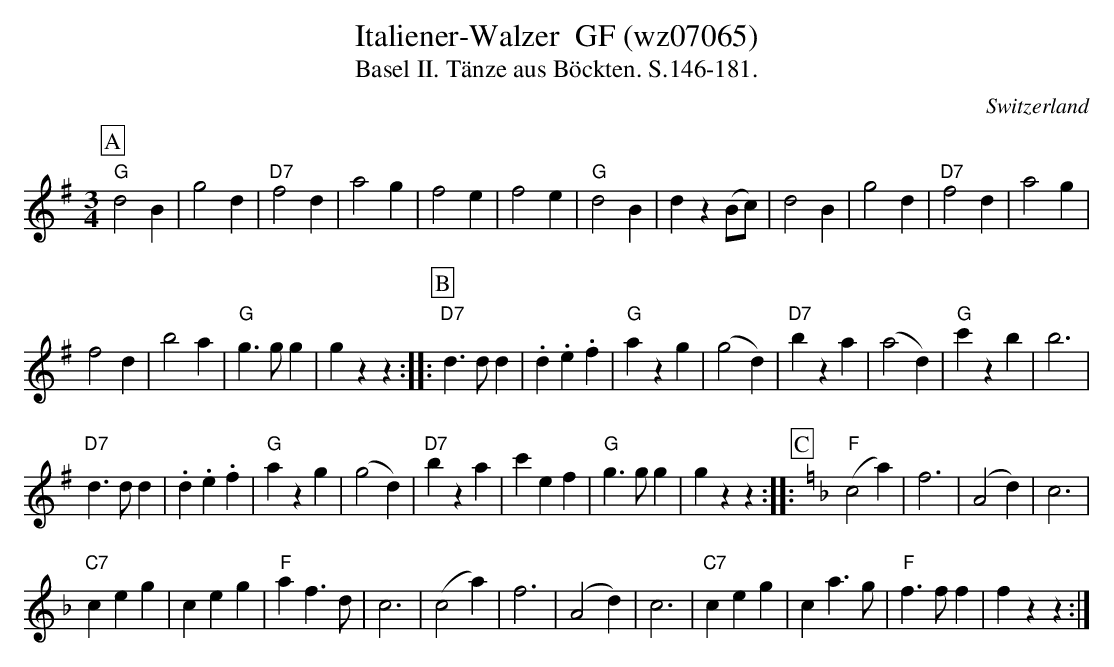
X:1
T:Italiener-Walzer  GF (wz07065)
T: Basel II. Tänze aus Böckten. S.146-181.
M:3/4
L:1/4
O:Switzerland
K:G major
[P:A] "G"d2B | g2d | "D7"f2d | a2g | f2e | f2e | "G"d2B | dz(B/c/) | d2B | g2d | "D7"f2d | a2g |
f2d | b2a | "G"g>gg | gzz :: [P:B] "D7"d>dd | .d.e.f | "G"azg | (g2d) | "D7"bza | (a2d) |"G" c'zb | b3 |
"D7"d>dd | .d.e.f | "G"azg | (g2d) | "D7"bza | c'ef | "G"g>gg | gzz :: [P:C] [K:F] ("F"c2a) | f3 | (A2d) | c3 |
"C7"ceg | ceg | "F"af>d | c3 | (c2a) | f3 | (A2d) | c3 | "C7"ceg | ca>g | "F"f>ff | fzz :|
W:
